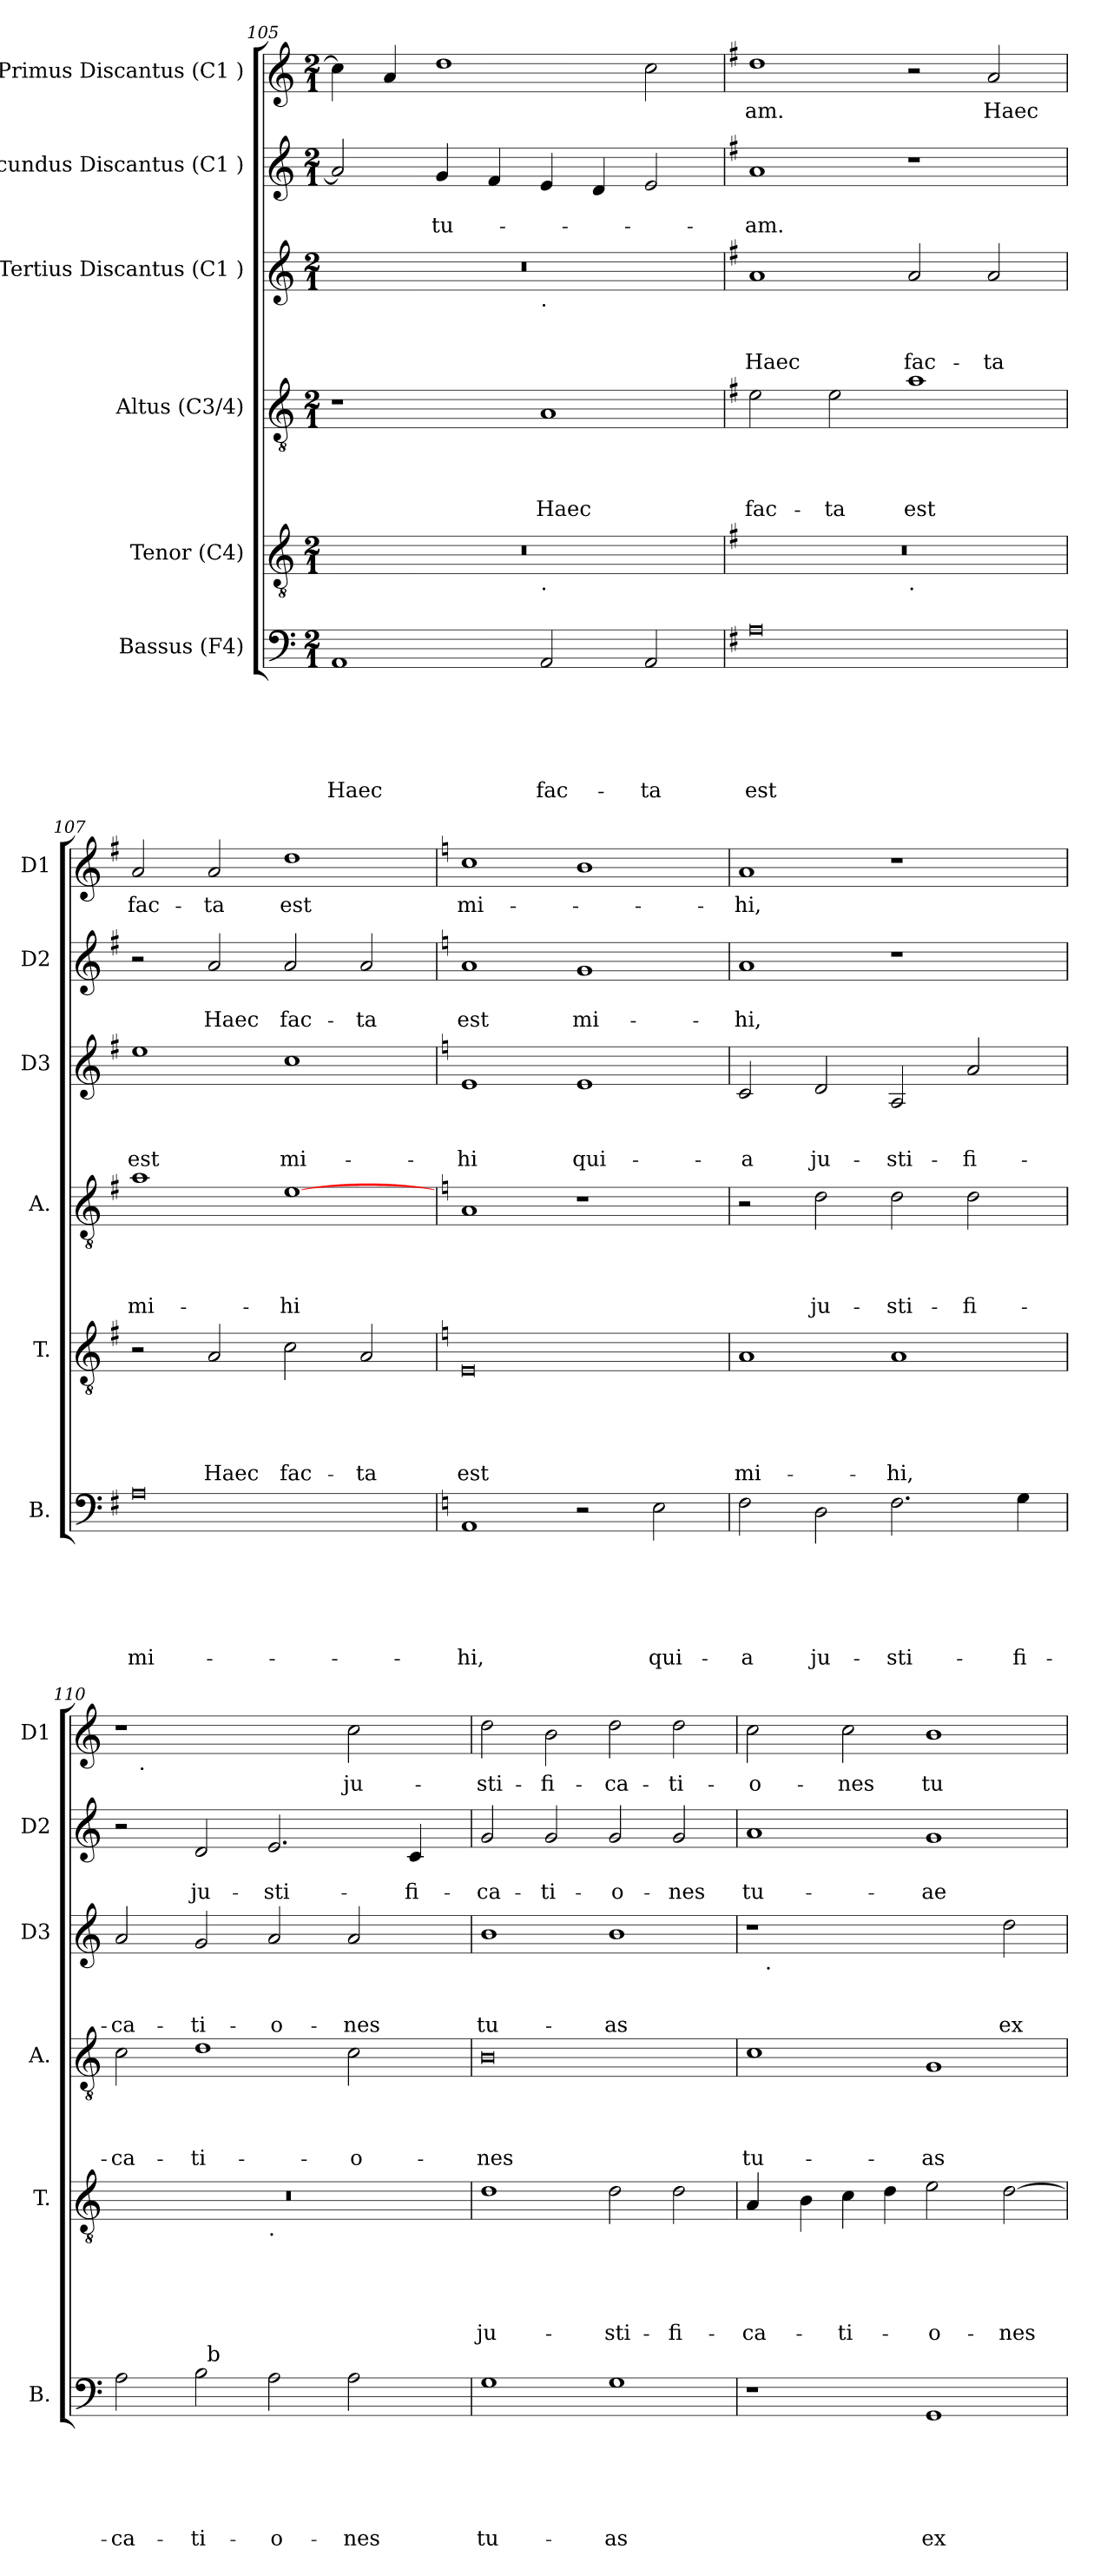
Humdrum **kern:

**kern	**text	**text	**text	**text	**text	**text	**kern	**text	**text	**text	**text	**text	**kern	**text	**text	**text	**text	**kern	**text	**text	**text	**kern	**text	**text	**kern	**text
*part6	*part6	*part6	*part6	*part6	*part6	*part6	*part5	*part5	*part5	*part5	*part5	*part5	*part4	*part4	*part4	*part4	*part4	*part3	*part3	*part3	*part3	*part2	*part2	*part2	*part1	*part1
*staff6	*staff6	*staff6	*staff6	*staff6	*staff6	*staff6	*staff5	*staff5	*staff5	*staff5	*staff5	*staff5	*staff4	*staff4	*staff4	*staff4	*staff4	*staff3	*staff3	*staff3	*staff3	*staff2	*staff2	*staff2	*staff1	*staff1
*I"Bassus (F4)	*	*	*	*	*	*	*I"Tenor (C4)	*	*	*	*	*	*I"Altus (C3/4)	*	*	*	*	*I"Tertius Discantus (C1 )	*	*	*	*I"Secundus Discantus (C1 )	*	*	*I"Primus Discantus (C1 )	*
*I'B.	*	*	*	*	*	*	*I'T.	*	*	*	*	*	*I'A.	*	*	*	*	*I'D3	*	*	*	*I'D2	*	*	*I'D1	*
*clefF4	*	*	*	*	*	*	*clefGv2	*	*	*	*	*	*clefGv2	*	*	*	*	*clefG2	*	*	*	*clefG2	*	*	*clefG2	*
*k[]	*	*	*	*	*	*	*k[]	*	*	*	*	*	*k[]	*	*	*	*	*k[]	*	*	*	*k[]	*	*	*k[]	*
*C:	*	*	*	*	*	*	*C:	*	*	*	*	*	*C:	*	*	*	*	*C:	*	*	*	*C:	*	*	*C:	*
*M2/1	*	*	*	*	*	*	*M2/1	*	*	*	*	*	*M2/1	*	*	*	*	*M2/1	*	*	*	*M2/1	*	*	*M2/1	*
=105	=105	=105	=105	=105	=105	=105	=105	=105	=105	=105	=105	=105	=105	=105	=105	=105	=105	=105	=105	=105	=105	=105	=105	=105	=105	=105
!	!	!	!	!	!	!LO:LY:b	!	!	!	!	!	!	!	!	!	!	!	!	!	!	!	!	!	!	!	!
*	*	*	*	*	*	*	*^	*	*	*	*	*	*	*	*	*	*	*^	*	*	*	*	*	*	*	*
1AA	.	.	.	.	.	Haec	0r	1ryy	.	.	.	.	.	1r	.	.	.	.	0r	1ryy	.	.	.	2a/]	.	.	4cc\]	.
.	.	.	.	.	.	.	.	.	.	.	.	.	.	.	.	.	.	.	.	.	.	.	.	.	.	.	4a/	.
!	!	!	!	!	!	!	!	!	!	!	!	!	!	!	!	!	!	!	!	!	!	!	!	!	!	!LO:LY:b	!	!
.	.	.	.	.	.	.	.	.	.	.	.	.	.	.	.	.	.	.	.	.	.	.	.	4g/	.	tu-	1dd	.
.	.	.	.	.	.	.	.	.	.	.	.	.	.	.	.	.	.	.	.	.	.	.	.	4f/	.	.	.	.
!	!	!	!	!	!	!	!	!	!	!	!	!	!	!	!	!	!	!	!	!LO:TX:b:t=.	!	!	!	!	!	!	!	!
!	!	!	!	!	!	!	!	!LO:TX:b:t=.	!	!	!	!	!	!	!	!	!	!	!	!	!	!	!	!	!	!	!	!
!	!	!	!	!	!	!LO:LY:b	!	!	!	!	!	!	!	!	!	!	!	!LO:LY:b	!	!	!	!	!	!	!	!	!	!
2AA/	.	.	.	.	.	fac-	.	1ryy	.	.	.	.	.	1A	.	.	.	Haec	.	1ryy	.	.	.	4e/	.	.	.	.
.	.	.	.	.	.	.	.	.	.	.	.	.	.	.	.	.	.	.	.	.	.	.	.	4d/	.	.	.	.
!	!	!	!	!	!	!LO:LY:b	!	!	!	!	!	!	!	!	!	!	!	!	!	!	!	!	!	!	!	!	!	!
2AA/	.	.	.	.	.	-ta	.	.	.	.	.	.	.	.	.	.	.	.	.	.	.	.	.	2e/	.	.	2cc\	.
*	*	*	*	*	*	*	*	*	*	*	*	*	*	*	*	*	*	*	*v	*v	*	*	*	*	*	*	*	*
=106	=106	=106	=106	=106	=106	=106	=106	=106	=106	=106	=106	=106	=106	=106	=106	=106	=106	=106	=106	=106	=106	=106	=106	=106	=106	=106	=106
*k[f#]	*	*	*	*	*	*	*k[f#]	*	*	*	*	*	*	*k[f#]	*	*	*	*	*k[f#]	*	*	*	*k[f#]	*	*	*k[f#]	*
*G:	*	*	*	*	*	*	*G:	*	*	*	*	*	*	*G:	*	*	*	*	*G:	*	*	*	*G:	*	*	*G:	*
*	*	*	*	*	*	*	*	*	*	*	*	*	*	*	*	*	*	*	*^	*	*	*	*	*	*	*	*
!	!	!	!	!	!	!LO:LY:b:rj	!	!	!	!	!	!	!	!	!	!	!	!LO:LY:b	!	!	!	!	!LO:LY:b	!	!	!LO:LY:b	!	!LO:LY:b
*	*	*	*	*	*	*	*	*	*	*	*	*	*	*	*	*	*	*	*v	*v	*	*	*	*	*	*	*	*
0A	.	.	.	.	.	est	0r	1ryy	.	.	.	.	.	2e\	.	.	.	fac-	1a	.	.	Haec	1a	.	-am.	1dd	-am.
!	!	!	!	!	!	!	!	!	!	!	!	!	!	!	!	!	!	!LO:LY:b	!	!	!	!	!	!	!	!	!
.	.	.	.	.	.	.	.	.	.	.	.	.	.	2e\	.	.	.	-ta	.	.	.	.	.	.	.	.	.
!	!	!	!	!	!	!	!	!LO:TX:b:t=.	!	!	!	!	!	!	!	!	!	!	!	!	!	!	!	!	!	!	!
!	!	!	!	!	!	!	!	!	!	!	!	!	!	!	!	!	!	!LO:LY:b	!	!	!	!LO:LY:b	!	!	!	!	!
.	.	.	.	.	.	.	.	1ryy	.	.	.	.	.	1a	.	.	.	est	2a/	.	.	fac-	1r	.	.	2r	.
!	!	!	!	!	!	!	!	!	!	!	!	!	!	!	!	!	!	!	!	!	!	!LO:LY:b	!	!	!	!	!LO:LY:b
.	.	.	.	.	.	.	.	.	.	.	.	.	.	.	.	.	.	.	2a/	.	.	-ta	.	.	.	2a/	Haec
=107	=107	=107	=107	=107	=107	=107	=107	=107	=107	=107	=107	=107	=107	=107	=107	=107	=107	=107	=107	=107	=107	=107	=107	=107	=107	=107	=107
!	!	!	!	!	!	!LO:LY:b:rj	!	!	!	!	!	!	!	!	!	!	!	!LO:LY:b	!	!	!	!LO:LY:b	!	!	!	!	!LO:LY:b
*	*	*	*	*	*	*	*v	*v	*	*	*	*	*	*	*	*	*	*	*	*	*	*	*	*	*	*	*
0A	.	.	.	.	.	mi-	2r	.	.	.	.	.	1a	.	.	.	mi-	1ee	.	.	est	2r	.	.	2a/	fac-
!	!	!	!	!	!	!	!	!	!	!	!	!LO:LY:b	!	!	!	!	!	!	!	!	!	!	!	!LO:LY:b	!	!LO:LY:b
.	.	.	.	.	.	.	2A/	.	.	.	.	Haec	.	.	.	.	.	.	.	.	.	2a/	.	Haec	2a/	-ta
!	!	!	!	!	!	!	!	!	!	!	!	!LO:LY:b	!	!	!	!	!LO:LY:b	!	!	!	!LO:LY:b	!	!	!LO:LY:b	!	!LO:LY:b
.	.	.	.	.	.	.	2c\	.	.	.	.	fac-	[>1e	.	.	.	-hi	1cc	.	.	mi-	2a/	.	fac-	1dd	est
!	!	!	!	!	!	!	!	!	!	!	!	!LO:LY:b	!	!	!	!	!	!	!	!	!	!	!	!LO:LY:b	!	!
.	.	.	.	.	.	.	2A/	.	.	.	.	-ta	.	.	.	.	.	.	.	.	.	2a/	.	-ta	.	.
!!LO:PB:g=z
=108	=108	=108	=108	=108	=108	=108	=108	=108	=108	=108	=108	=108	=108	=108	=108	=108	=108	=108	=108	=108	=108	=108	=108	=108	=108	=108
*k[]	*	*	*	*	*	*	*k[]	*	*	*	*	*	*k[]	*	*	*	*	*k[]	*	*	*	*k[]	*	*	*k[]	*
*C:	*	*	*	*	*	*	*C:	*	*	*	*	*	*C:	*	*	*	*	*C:	*	*	*	*C:	*	*	*C:	*
!	!	!	!	!	!	!LO:LY:b	!	!	!	!	!	!LO:LY:b:rj	!	!	!	!	!	!	!	!	!LO:LY:b	!	!	!LO:LY:b	!	!LO:LY:b
1AA	.	.	.	.	.	-hi,	0E	.	.	.	.	est	1A	.	.	.	.	1e	.	.	-hi	1a	.	est	1cc	mi-
!	!	!	!	!	!	!	!	!	!	!	!	!	!	!	!	!	!	!	!	!	!LO:LY:b	!	!	!LO:LY:b	!	!
2r	.	.	.	.	.	.	.	.	.	.	.	.	1r	.	.	.	.	1e	.	.	qui-	1g	.	mi-	1b	.
!	!	!	!	!	!	!LO:LY:b	!	!	!	!	!	!	!	!	!	!	!	!	!	!	!	!	!	!	!	!
2E\	.	.	.	.	.	qui-	.	.	.	.	.	.	.	.	.	.	.	.	.	.	.	.	.	.	.	.
=109	=109	=109	=109	=109	=109	=109	=109	=109	=109	=109	=109	=109	=109	=109	=109	=109	=109	=109	=109	=109	=109	=109	=109	=109	=109	=109
!	!	!	!	!	!	!LO:LY:b	!	!	!	!	!	!LO:LY:b	!	!	!	!	!	!	!	!	!LO:LY:b	!	!	!LO:LY:b	!	!LO:LY:b
2F\	.	.	.	.	.	-a	1A	.	.	.	.	mi-	2r	.	.	.	.	2c/	.	.	-a	1a	.	-hi,	1a	-hi,
!	!	!	!	!	!	!LO:LY:b	!	!	!	!	!	!	!	!	!	!	!LO:LY:b	!	!	!	!LO:LY:b	!	!	!	!	!
2D\	.	.	.	.	.	ju-	.	.	.	.	.	.	2d\	.	.	.	ju-	2d/	.	.	ju-	.	.	.	.	.
!	!	!	!	!	!	!LO:LY:b	!	!	!	!	!	!LO:LY:b	!	!	!	!	!LO:LY:b	!	!	!	!LO:LY:b	!	!	!	!	!
2.F\	.	.	.	.	.	-sti-	1A	.	.	.	.	-hi,	2d\	.	.	.	-sti-	2A/	.	.	-sti-	1r	.	.	1r	.
!	!	!	!	!	!	!	!	!	!	!	!	!	!	!	!	!	!LO:LY:b	!	!	!	!LO:LY:b	!	!	!	!	!
.	.	.	.	.	.	.	.	.	.	.	.	.	2d\	.	.	.	-fi-	2a/	.	.	-fi-	.	.	.	.	.
!	!	!	!	!	!	!LO:LY:b	!	!	!	!	!	!	!	!	!	!	!	!	!	!	!	!	!	!	!	!
4G\	.	.	.	.	.	-fi-	.	.	.	.	.	.	.	.	.	.	.	.	.	.	.	.	.	.	.	.
=110	=110	=110	=110	=110	=110	=110	=110	=110	=110	=110	=110	=110	=110	=110	=110	=110	=110	=110	=110	=110	=110	=110	=110	=110	=110	=110
!	!	!	!	!	!	!LO:LY:b	!	!	!	!	!	!	!	!	!	!	!LO:LY:b	!	!	!	!LO:LY:b	!	!	!	!	!
*^	*	*	*	*	*	*	*^	*	*	*	*	*	*	*	*	*	*	*	*	*	*	*	*	*	*^	*
2A\	2ryy	.	.	.	.	.	-ca-	0r	1ryy	.	.	.	.	.	2c\	.	.	.	-ca-	2a/	.	.	-ca-	2r	.	.	1r	16.ryy	.
!	!	!	!	!	!	!	!	!	!	!	!	!	!	!	!	!	!	!	!	!	!	!	!	!	!	!	!	!LO:TX:b:t=.	!
.	.	.	.	.	.	.	.	.	.	.	.	.	.	.	.	.	.	.	.	.	.	.	.	.	.	.	.	1ryy	.
!	!	!	!	!	!	!	!LO:LY:b	!	!	!	!	!	!	!	!	!	!	!	!LO:LY:b	!	!	!	!LO:LY:b	!	!	!LO:LY:b	!	!	!
2B\	32ryy	.	.	.	.	.	-ti-	.	.	.	.	.	.	.	1d	.	.	.	-ti-	2g/	.	.	-ti-	2d/	.	ju-	.	.	.
!	!LO:TX:a:t=b	!	!	!	!	!	!	!	!	!	!	!	!	!	!	!	!	!	!	!	!	!	!	!	!	!	!	!	!
.	1ryy	.	.	.	.	.	.	.	.	.	.	.	.	.	.	.	.	.	.	.	.	.	.	.	.	.	.	.	.
!	!	!	!	!	!	!	!	!	!LO:TX:b:t=.	!	!	!	!	!	!	!	!	!	!	!	!	!	!	!	!	!	!	!	!
!	!	!	!	!	!	!	!LO:LY:b	!	!	!	!	!	!	!	!	!	!	!	!	!	!	!	!LO:LY:b	!	!	!LO:LY:b	!	!	!
2A\	.	.	.	.	.	.	-o-	.	1ryy	.	.	.	.	.	.	.	.	.	.	2a/	.	.	-o-	2.e/	.	-sti-	2ryy	.	.
.	.	.	.	.	.	.	.	.	.	.	.	.	.	.	.	.	.	.	.	.	.	.	.	.	.	.	.	2ryy	.
!	!	!	!	!	!	!	!LO:LY:b	!	!	!	!	!	!	!	!	!	!	!	!LO:LY:b	!	!	!	!LO:LY:b	!	!	!	!	!	!LO:LY:b
2A\	.	.	.	.	.	.	-nes	.	.	.	.	.	.	.	2c\	.	.	.	-o-	2a/	.	.	-nes	.	.	.	2cc\	.	ju-
.	4...ryy	.	.	.	.	.	.	.	.	.	.	.	.	.	.	.	.	.	.	.	.	.	.	.	.	.	.	.	.
.	.	.	.	.	.	.	.	.	.	.	.	.	.	.	.	.	.	.	.	.	.	.	.	.	.	.	.	4ryy	.
!	!	!	!	!	!	!	!	!	!	!	!	!	!	!	!	!	!	!	!	!	!	!	!	!	!	!LO:LY:b	!	!	!
.	.	.	.	.	.	.	.	.	.	.	.	.	.	.	.	.	.	.	.	.	.	.	.	4c/	.	-fi-	.	.	.
.	.	.	.	.	.	.	.	.	.	.	.	.	.	.	.	.	.	.	.	.	.	.	.	.	.	.	.	8ryy	.
.	.	.	.	.	.	.	.	.	.	.	.	.	.	.	.	.	.	.	.	.	.	.	.	.	.	.	.	32ryy	.
=111	=111	=111	=111	=111	=111	=111	=111	=111	=111	=111	=111	=111	=111	=111	=111	=111	=111	=111	=111	=111	=111	=111	=111	=111	=111	=111	=111	=111	=111
!	!	!	!	!	!	!	!LO:LY:b	!	!	!	!	!	!	!LO:LY:b	!	!	!	!	!LO:LY:b:rj	!	!	!	!LO:LY:b	!	!	!LO:LY:b	!	!	!LO:LY:b
*v	*v	*	*	*	*	*	*	*	*	*	*	*	*	*	*	*	*	*	*	*	*	*	*	*	*	*	*v	*v	*
*	*	*	*	*	*	*	*v	*v	*	*	*	*	*	*	*	*	*	*	*	*	*	*	*	*	*	*	*
1G	.	.	.	.	.	tu-	1d	.	.	.	.	ju-	0B	.	.	.	-nes	1b	.	.	tu-	2g/	.	-ca-	2dd\	-sti-
!	!	!	!	!	!	!	!	!	!	!	!	!	!	!	!	!	!	!	!	!	!	!	!	!LO:LY:b	!	!LO:LY:b
.	.	.	.	.	.	.	.	.	.	.	.	.	.	.	.	.	.	.	.	.	.	2g/	.	-ti-	2b\	-fi-
!	!	!	!	!	!	!LO:LY:b	!	!	!	!	!	!LO:LY:b	!	!	!	!	!	!	!	!	!LO:LY:b	!	!	!LO:LY:b	!	!LO:LY:b
1G	.	.	.	.	.	-as	2d\	.	.	.	.	-sti-	.	.	.	.	.	1b	.	.	-as	2g/	.	-o-	2dd\	-ca-
!	!	!	!	!	!	!	!	!	!	!	!	!LO:LY:b	!	!	!	!	!	!	!	!	!	!	!	!LO:LY:b	!	!LO:LY:b
.	.	.	.	.	.	.	2d\	.	.	.	.	-fi-	.	.	.	.	.	.	.	.	.	2g/	.	-nes	2dd\	-ti-
!!LO:LB:g=z
=112	=112	=112	=112	=112	=112	=112	=112	=112	=112	=112	=112	=112	=112	=112	=112	=112	=112	=112	=112	=112	=112	=112	=112	=112	=112	=112
!	!	!	!	!	!	!	!	!	!	!	!	!LO:LY:b	!	!	!	!	!LO:LY:b	!	!	!	!	!	!	!LO:LY:b	!	!LO:LY:b
*	*	*	*	*	*	*	*	*	*	*	*	*	*	*	*	*	*	*^	*	*	*	*	*	*	*	*
1r	.	.	.	.	.	.	4A/	.	.	.	.	-ca-	1c	.	.	.	tu-	1r	16ryy	.	.	.	1a	.	tu-	2cc\	-o-
!	!	!	!	!	!	!	!	!	!	!	!	!	!	!	!	!	!	!	!LO:TX:b:t=.	!	!	!	!	!	!	!	!
.	.	.	.	.	.	.	.	.	.	.	.	.	.	.	.	.	.	.	1ryy	.	.	.	.	.	.	.	.
.	.	.	.	.	.	.	4B\	.	.	.	.	.	.	.	.	.	.	.	.	.	.	.	.	.	.	.	.
!	!	!	!	!	!	!	!	!	!	!	!	!LO:LY:b	!	!	!	!	!	!	!	!	!	!	!	!	!	!	!LO:LY:b
.	.	.	.	.	.	.	4c\	.	.	.	.	-ti-	.	.	.	.	.	.	.	.	.	.	.	.	.	2cc\	-nes
.	.	.	.	.	.	.	4d\	.	.	.	.	.	.	.	.	.	.	.	.	.	.	.	.	.	.	.	.
!	!	!	!	!	!	!LO:LY:b	!	!	!	!	!	!LO:LY:b	!	!	!	!	!LO:LY:b	!	!	!	!	!	!	!	!LO:LY:b	!	!LO:LY:b
1GG	.	.	.	.	.	ex-	2e\	.	.	.	.	-o-	1G	.	.	.	-as	2ryy	.	.	.	.	1g	.	-ae	1b	tu-
.	.	.	.	.	.	.	.	.	.	.	.	.	.	.	.	.	.	.	2...ryy	.	.	.	.	.	.	.	.
!	!	!	!	!	!	!	!	!	!	!	!	!LO:LY:b	!	!	!	!	!	!	!	!	!	!LO:LY:b	!	!	!	!	!
.	.	.	.	.	.	.	[>2d\	.	.	.	.	-nes	.	.	.	.	.	2dd\	.	.	.	ex-	.	.	.	.	.
*	*	*	*	*	*	*	*	*	*	*	*	*	*	*	*	*	*	*v	*v	*	*	*	*	*	*	*	*
=	=	=	=	=	=	=	=	=	=	=	=	=	=	=	=	=	=	=	=	=	=	=	=	=	=	=
*-	*-	*-	*-	*-	*-	*-	*-	*-	*-	*-	*-	*-	*-	*-	*-	*-	*-	*-	*-	*-	*-	*-	*-	*-	*-	*-
